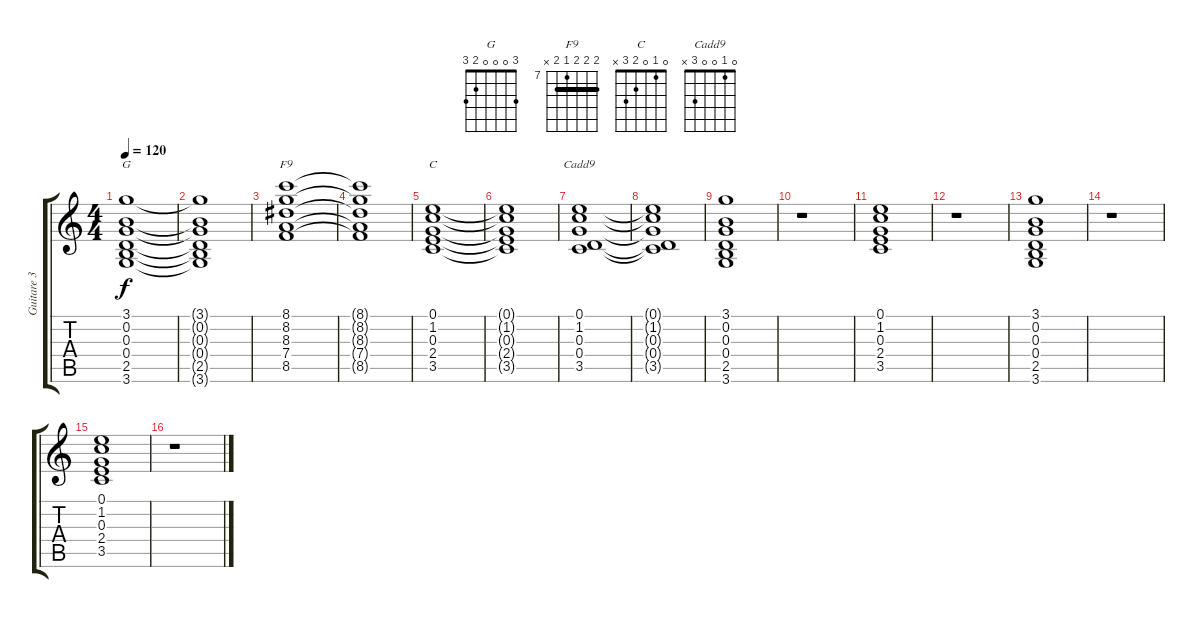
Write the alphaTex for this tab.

\track ("Guitare 3" "Guitare 3") {instrument electricguitarclean}
\staff {score tabs}
\tuning (E4 B3 G3 D3 A2 E2) {hide}
\chord ("G" 3 0 0 0 2 3)
\chord ("F9" 8 8 8 7 8 x) {firstfret 7 barre 8}
\chord ("C" 0 1 0 2 3 x)
\chord ("Cadd9" 0 1 0 0 3 x)
\ts (4 4)
\tempo 120
\clef g2
\ks c
(3.1 0.2 0.3 0.4 2.5 3.6).1{ch "G" dy f} |
(3.1{t} 0.2{t} 0.3{t} 0.4{t} 2.5{t} 3.6{t}).1 |
(8.1 8.2 8.3 7.4 8.5).1{ch "F9"} |
(8.1{t} 8.2{t} 8.3{t} 7.4{t} 8.5{t}).1 |
(0.1 1.2 0.3 2.4 3.5).1{ch "C"} |
(0.1{t} 1.2{t} 0.3{t} 2.4{t} 3.5{t}).1 |
(0.1 1.2 0.3 0.4 3.5).1{ch "Cadd9"} |
(0.1{t} 1.2{t} 0.3{t} 0.4{t} 3.5{t}).1 |
(3.1 0.2 0.3 0.4 2.5 3.6).1 |
r.1 |
(0.1 1.2 0.3 2.4 3.5).1 |
r.1 |
(3.1 0.2 0.3 0.4 2.5 3.6).1 |
r.1 |
(0.1 1.2 0.3 2.4 3.5).1 |
r.1
